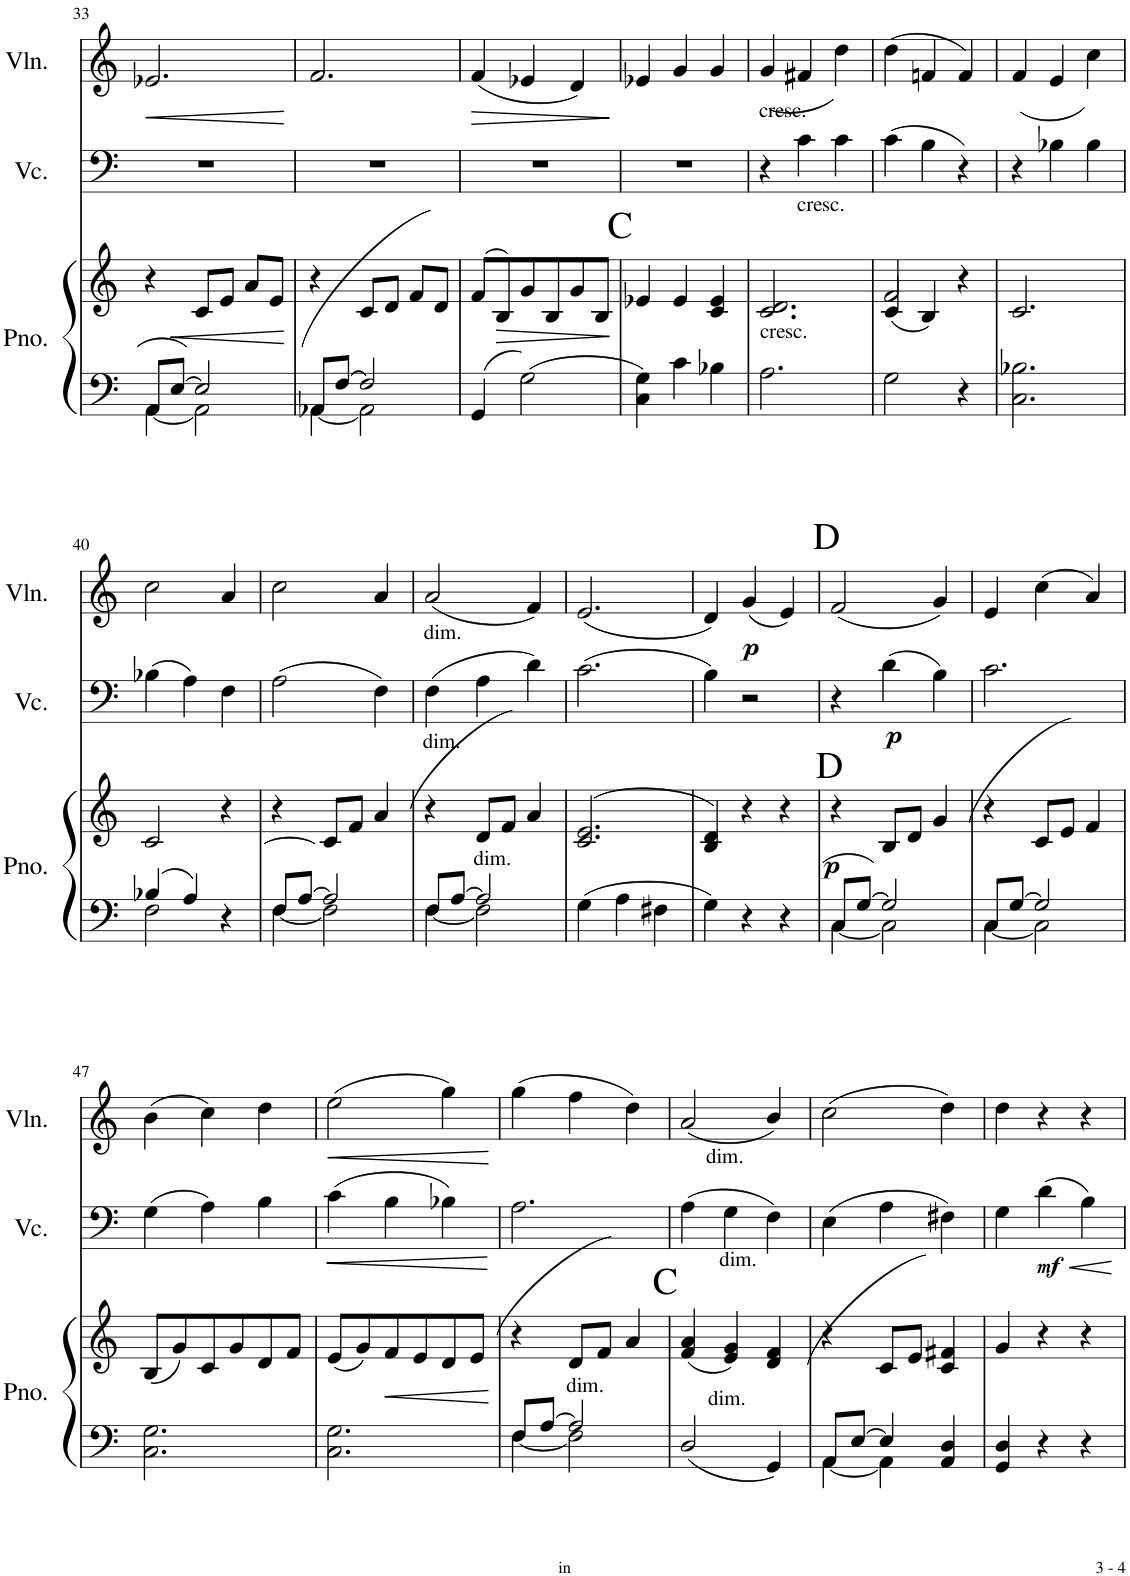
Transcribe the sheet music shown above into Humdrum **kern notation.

**kern	**kern	**dynam	**kern	**dynam	**kern	**dynam
*part3	*part3	*part3	*part2	*part2	*part1	*part1
*staff4	*staff3	*staff3/4	*staff2	*staff2	*staff1	*staff1
*I"Piano	*	*	*I"Violoncello	*	*I"Violin	*
*I'Pno.	*	*	*I'Vc.	*	*I'Vln.	*
!!LO:PB:g=z
*clefF4	*clefG2	*	*clefF4	*	*clefG2	*
*k[]	*k[]	*	*k[]	*	*k[]	*
*M3/4	*M3/4	*	*M3/4	*	*M3/4	*
=33	=33	=33	=33	=33	=33	=33
*^	*	*	*	*	*	*
!	!	!	!	!	!	!	!LO:HP:b
8AA/L	[<4AA\	4r	.	2.r	.	2.e-X/	<
[>8E/J	.	.	.	.	.	.	.
2E/]	2AA\]	8c/L	.	.	.	.	.
.	.	8e/J	.	.	.	.	.
.	.	8a/L	.	.	.	.	.
.	.	8e/J	.	.	.	.	.
*v	*v	*	*	*	*	*	*
.	.	.	.	.	.	[
=34	=34	=34	=34	=34	=34	=34
*^	*	*	*	*	*	*
8AA-X/L	(>[<4AA-\	4r	.	2.r	.	2.f/	.
[>8F/J	.	.	.	.	.	.	.
2F/]	2AA-\]	8c/L	.	.	.	.	.
.	.	8d/J	.	.	.	.	.
.	.	8f/L	.	.	.	.	.
.	.	(8d/J	.	.	.	.	.
*v	*v	*	*	*	*	*	*
=35	=35	=35	=35	=35	=35	=35
!	!	!	!	!	!	!LO:HP:b
4GG/	8f/L	.	2.r	.	(4f/	>
!	!	!LO:HP:b	!	!	!	!
.	8B/)	>	.	.	.	.
2G\	8g/	.	.	.	4e-X/	.
.	8B/	.	.	.	.	.
.	8g/	.	.	.	4d/)	.
.	8B/J	.	.	.	.	.
.	.	]	.	.	.	]
=36	=36	=36	=36	=36	=36	=36
!	!LO:TX:a:t=C	!	!	!	!	!
4C\ 4G\	4e-X/	.	2.r	.	4e-X/	.
4c\	4e-/	.	.	.	4g/	.
4B-X\	4c/ 4e-/	.	.	.	4g/	.
=37	=37	=37	=37	=37	=37	=37
!	!	!	!	!	!LO:TX:b:t=cresc.	!
!	!LO:TX:b:t=cresc.	!	!	!	!	!
2.A\	2.c/ 2.d/	.	4r	.	(<4g/	.
!	!	!	!LO:TX:b:t=cresc.	!	!	!
.	.	.	4c\	.	4f#X/	.
.	.	.	4c\	.	4dd\)	.
=38	=38	=38	=38	=38	=38	=38
*	*^	*	*	*	*	*
2G\	(<4c/	2f/	.	(4c\	.	(>4dd\	.
.	4B/)	.	.	4B\	.	4fn/	.
4r	4r	4ryy	.	4r)	.	4f/)	.
*	*v	*v	*	*	*	*	*
=39	=39	=39	=39	=39	=39	=39
2.C\ 2.B-X\	2.c/	.	4r	.	(<4f/	.
.	.	.	4B-X\	.	4e/	.
.	.	.	4B-\	.	4cc\)	.
!!LO:LB:g=z
=40	=40	=40	=40	=40	=40	=40
*^	*	*	*	*	*	*
4B-X/	2F\	2c/	.	(4B-X\	.	2cc\	.
4A/	.	.	.	4A\)	.	.	.
4r	4ryy	4r	.	4F\	.	4a/	.
=41	=41	=41	=41	=41	=41	=41	=41
8F/L	[<4F\	4r	.	(2A\	.	2cc\	.
[>8A/J	.	.	.	.	.	.	.
2A/]	2F\]	8c/L	.	.	.	.	.
.	.	8f/J	.	.	.	.	.
.	.	4a/	.	4F\)	.	4a/	.
=42	=42	=42	=42	=42	=42	=42	=42
!	!	!	!	!	!	!LO:TX:b:t=dim.	!
!	!	!	!	!LO:TX:b:t=dim.	!	!	!
8F/L	(>[<4F\	4r	.	(4F\	.	(2a/	.
[>8A/J	.	.	.	.	.	.	.
!	!	!LO:TX:b:t=dim.	!	!	!	!	!
2A/]	2F\]	8d/L	.	4A\	.	.	.
.	.	8f/J	.	.	.	.	.
.	.	(4a/	.	4d\)	.	4f/)	.
*v	*v	*	*	*	*	*	*
=43	=43	=43	=43	=43	=43	=43
4G\	2.c/ 2.e/	.	(2.c\	.	(2.e/	.
4A\	.	.	.	.	.	.
4F#X\	.	.	.	.	.	.
=44	=44	=44	=44	=44	=44	=44
4G\	4B/ 4d/)	.	4B\)	.	4d/)	.
!	!	!	!	!	!	!LO:DY:b
4r	4r	.	2r	.	(4g/	p
4r	4r	.	.	.	4e/)	.
=45	=45	=45	=45	=45	=45	=45
*^	*	*	*	*	*	*
!	!	!	!	!	!	!LO:TX:a:t=D	!
!LO:TX:a:t=D	!	!	!	!	!	!	!
!	!	!	!LO:DY:a=2	!	!	!	!
8C/L	[<4C\	4r	p	4r	.	(2f/	.
[>8G/J	.	.	.	.	.	.	.
!	!	!	!	!	!LO:DY:b	!	!
2G/]	2C\]	8B/L	.	(4d\	p	.	.
.	.	8d/J	.	.	.	.	.
.	.	4g/	.	4B\)	.	4g/)	.
=46	=46	=46	=46	=46	=46	=46	=46
8C/L	(<[<4C\	4r	.	2.c\	.	4e/	.
[>8G/J	.	.	.	.	.	.	.
2G/]	2C\]	8c/L	.	.	.	(4cc\	.
.	.	8e/J	.	.	.	.	.
.	.	(4f/	.	.	.	4a/)	.
*v	*v	*	*	*	*	*	*
!!LO:LB:g=z
=47	=47	=47	=47	=47	=47	=47
2.C\ 2.G\	8B/L	.	(4G\	.	(4b\	.
.	8g/)	.	.	.	.	.
.	8c/	.	4A\)	.	4cc\)	.
.	8g/	.	.	.	.	.
.	8d/	.	4B\	.	4dd\	.
.	8f/J	.	.	.	.	.
=48	=48	=48	=48	=48	=48	=48
!	!	!	!	!LO:HP:b	!	!LO:HP:b
2.C\ 2.G\	(<8e/L	.	(4c\	<	(2ee\	<
.	8g/)	.	.	.	.	.
!	!	!LO:HP:b	!	!	!	!
.	8f/	<	4B\	.	.	.
.	8e/	.	.	.	.	.
.	8d/	.	4B-X\)	.	4gg\)	.
.	8e/J	.	.	.	.	.
.	.	[	.	[	.	[
=49	=49	=49	=49	=49	=49	=49
*^	*	*	*	*	*	*
8F/L	(>[<4F\	4r	.	2.A\	.	(4gg\	.
[>8A/J	.	.	.	.	.	.	.
!	!	!LO:TX:b:t=dim.	!	!	!	!	!
2A/]	2F\]	8d/L	.	.	.	4ff\	.
.	.	8f/J	.	.	.	.	.
.	.	(4a/	.	.	.	4dd\)	.
*v	*v	*	*	*	*	*	*
=50	=50	=50	=50	=50	=50	=50
!	!	!	!	!	!LO:TX:b:t=dim.	!
!	!LO:TX:a:t=C	!	!	!	!	!
!LO:TX:a:t=dim.	!	!	!	!	!	!
2D/	4f/ 4a/	.	(4A\	.	(2a/	.
!	!	!	!LO:TX:b:t=dim.	!	!	!
.	4e/ 4g/)	.	4G\	.	.	.
4GG/	4d/ 4f/	.	4F\)	.	4b/)	.
=51	=51	=51	=51	=51	=51	=51
*^	*	*	*	*	*	*
8AA/L	[<4AA\	4r	.	(4E\	.	(2cc\	.
[>8E/J	.	.	.	.	.	.	.
4E/]	4AA\]	8c/L	.	4A\	.	.	.
.	.	8e/J	.	.	.	.	.
4AA/ 4D/	4ryy	(4c/ 4f#X/	.	4F#X\)	.	4dd\)	.
*v	*v	*	*	*	*	*	*
=52	=52	=52	=52	=52	=52	=52
4GG/ 4D/	4g/	.	4G\	.	4dd\	.
!	!	!	!	!LO:HP:b	!	!
!	!	!	!	!LO:DY:n=1:b	!	!
4r	4r	.	(4d\	< mf	4r	.
4r	4r	.	4B\)	.	4r	.
.	.	.	.	[	.	.
=	=	=	=	=	=	=
*-	*-	*-	*-	*-	*-	*-
